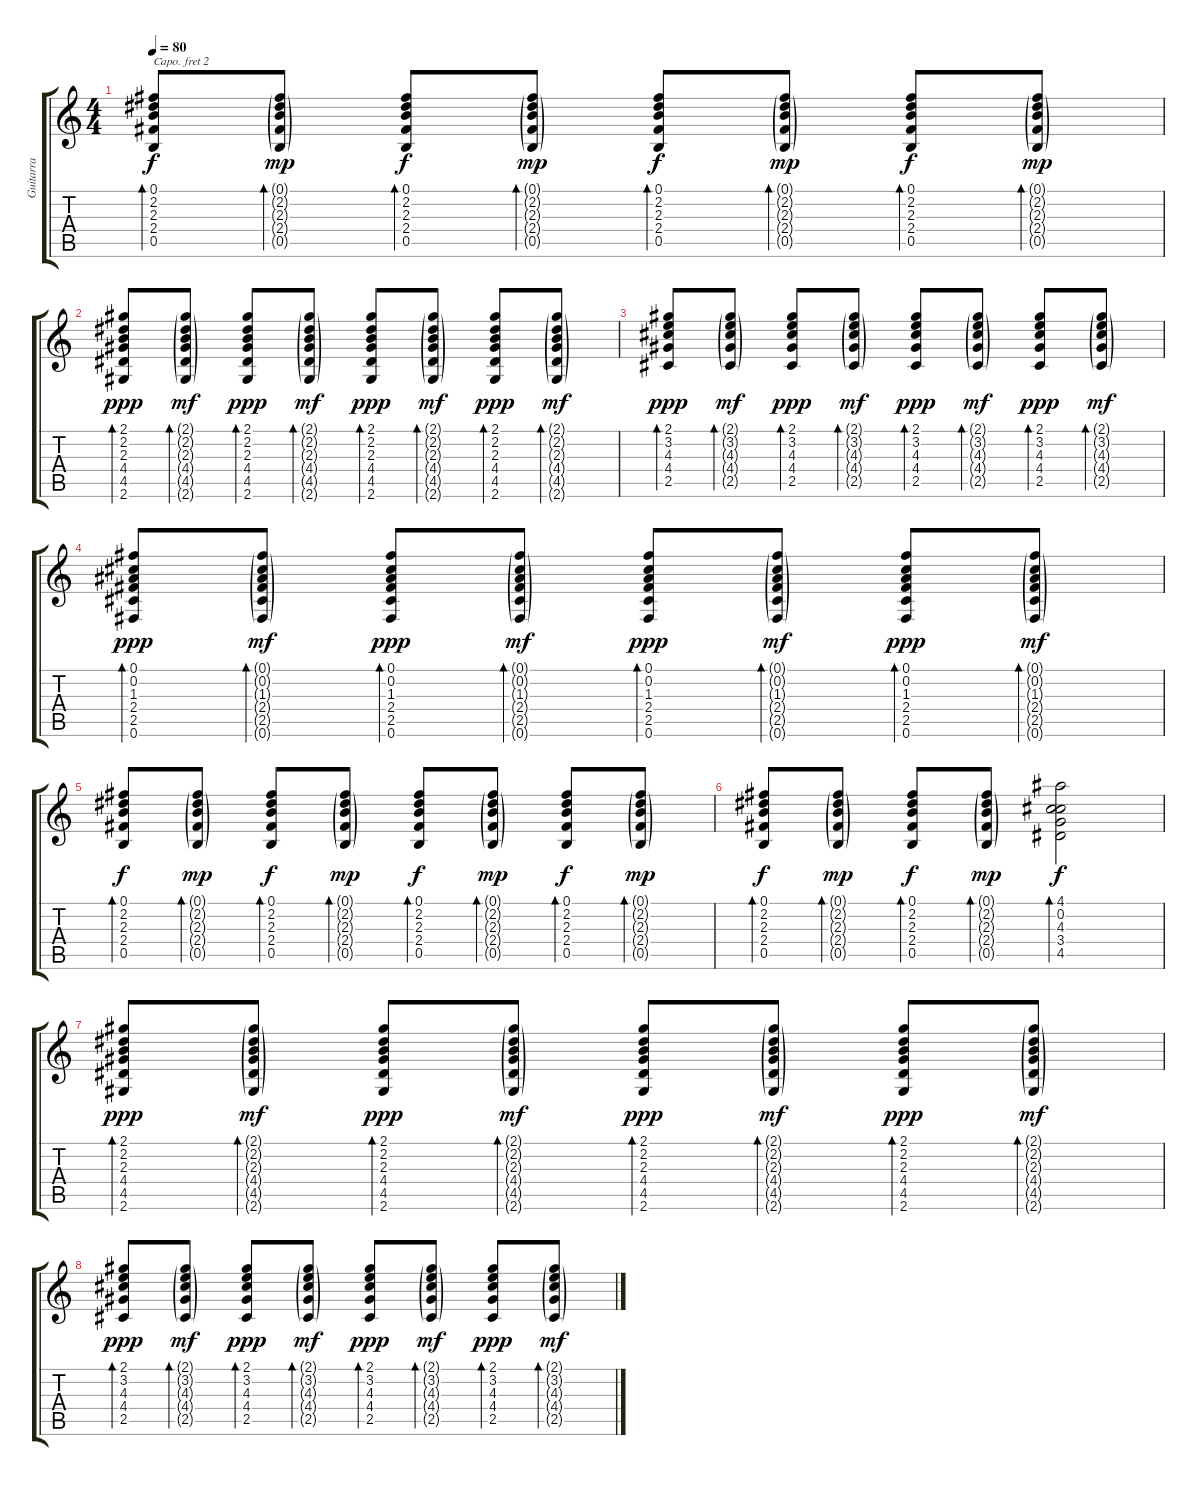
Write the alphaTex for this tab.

\track ("Guitarra" "Guitarra") {instrument acousticguitarsteel}
\staff {score tabs}
\capo 2
\tuning (E4 B3 G3 D3 A2 E2) {hide}
\ts (4 4)
\tempo 80
\clef g2
\ks c
(0.1 2.2 2.3 2.4 0.5).8{bd 30 dy f} (0.1{g} 2.2{g} 2.3{g} 2.4{g} 0.5{g}).8{bd 30 dy mp} (0.1 2.2 2.3 2.4 0.5).8{bd 30 dy f} (0.1{g} 2.2{g} 2.3{g} 2.4{g} 0.5{g}).8{bd 30 dy mp} (0.1 2.2 2.3 2.4 0.5).8{bd 30 dy f} (0.1{g} 2.2{g} 2.3{g} 2.4{g} 0.5{g}).8{bd 30 dy mp} (0.1 2.2 2.3 2.4 0.5).8{bd 30 dy f} (0.1{g} 2.2{g} 2.3{g} 2.4{g} 0.5{g}).8{bd 30 dy mp} |
(2.1 2.2 2.3 4.4 4.5 2.6).8{bd 30 dy ppp} (2.1{g} 2.2{g} 2.3{g} 4.4{g} 4.5{g} 2.6{g}).8{bd 30 dy mf} (2.1 2.2 2.3 4.4 4.5 2.6).8{bd 30 dy ppp} (2.1{g} 2.2{g} 2.3{g} 4.4{g} 4.5{g} 2.6{g}).8{bd 30 dy mf} (2.1 2.2 2.3 4.4 4.5 2.6).8{bd 30 dy ppp} (2.1{g} 2.2{g} 2.3{g} 4.4{g} 4.5{g} 2.6{g}).8{bd 30 dy mf} (2.1 2.2 2.3 4.4 4.5 2.6).8{bd 30 dy ppp} (2.1{g} 2.2{g} 2.3{g} 4.4{g} 4.5{g} 2.6{g}).8{bd 30 dy mf} |
(2.1 3.2 4.3 4.4 2.5).8{bd 30 dy ppp} (2.1{g} 3.2{g} 4.3{g} 4.4{g} 2.5{g}).8{bd 30 dy mf} (2.1 3.2 4.3 4.4 2.5).8{bd 30 dy ppp} (2.1{g} 3.2{g} 4.3{g} 4.4{g} 2.5{g}).8{bd 30 dy mf} (2.1 3.2 4.3 4.4 2.5).8{bd 30 dy ppp} (2.1{g} 3.2{g} 4.3{g} 4.4{g} 2.5{g}).8{bd 30 dy mf} (2.1 3.2 4.3 4.4 2.5).8{bd 30 dy ppp} (2.1{g} 3.2{g} 4.3{g} 4.4{g} 2.5{g}).8{bd 30 dy mf} |
(0.1 0.2 1.3 2.4 2.5 0.6).8{bd 30 dy ppp} (0.1{g} 0.2{g} 1.3{g} 2.4{g} 2.5{g} 0.6{g}).8{bd 30 dy mf} (0.1 0.2 1.3 2.4 2.5 0.6).8{bd 30 dy ppp} (0.1{g} 0.2{g} 1.3{g} 2.4{g} 2.5{g} 0.6{g}).8{bd 30 dy mf} (0.1 0.2 1.3 2.4 2.5 0.6).8{bd 30 dy ppp} (0.1{g} 0.2{g} 1.3{g} 2.4{g} 2.5{g} 0.6{g}).8{bd 30 dy mf} (0.1 0.2 1.3 2.4 2.5 0.6).8{bd 30 dy ppp} (0.1{g} 0.2{g} 1.3{g} 2.4{g} 2.5{g} 0.6{g}).8{bd 30 dy mf} |
(0.1 2.2 2.3 2.4 0.5).8{bd 30 dy f} (0.1{g} 2.2{g} 2.3{g} 2.4{g} 0.5{g}).8{bd 30 dy mp} (0.1 2.2 2.3 2.4 0.5).8{bd 30 dy f} (0.1{g} 2.2{g} 2.3{g} 2.4{g} 0.5{g}).8{bd 30 dy mp} (0.1 2.2 2.3 2.4 0.5).8{bd 30 dy f} (0.1{g} 2.2{g} 2.3{g} 2.4{g} 0.5{g}).8{bd 30 dy mp} (0.1 2.2 2.3 2.4 0.5).8{bd 30 dy f} (0.1{g} 2.2{g} 2.3{g} 2.4{g} 0.5{g}).8{bd 30 dy mp} |
(0.1 2.2 2.3 2.4 0.5).8{bd 30 dy f} (0.1{g} 2.2{g} 2.3{g} 2.4{g} 0.5{g}).8{bd 30 dy mp} (0.1 2.2 2.3 2.4 0.5).8{bd 30 dy f} (0.1{g} 2.2{g} 2.3{g} 2.4{g} 0.5{g}).8{bd 30 dy mp} (4.1 0.2 4.3 3.4 4.5).2{bd 120 dy f} |
(2.1 2.2 2.3 4.4 4.5 2.6).8{bd 30 dy ppp} (2.1{g} 2.2{g} 2.3{g} 4.4{g} 4.5{g} 2.6{g}).8{bd 30 dy mf} (2.1 2.2 2.3 4.4 4.5 2.6).8{bd 30 dy ppp} (2.1{g} 2.2{g} 2.3{g} 4.4{g} 4.5{g} 2.6{g}).8{bd 30 dy mf} (2.1 2.2 2.3 4.4 4.5 2.6).8{bd 30 dy ppp} (2.1{g} 2.2{g} 2.3{g} 4.4{g} 4.5{g} 2.6{g}).8{bd 30 dy mf} (2.1 2.2 2.3 4.4 4.5 2.6).8{bd 30 dy ppp} (2.1{g} 2.2{g} 2.3{g} 4.4{g} 4.5{g} 2.6{g}).8{bd 30 dy mf} |
(2.1 3.2 4.3 4.4 2.5).8{bd 30 dy ppp} (2.1{g} 3.2{g} 4.3{g} 4.4{g} 2.5{g}).8{bd 30 dy mf} (2.1 3.2 4.3 4.4 2.5).8{bd 30 dy ppp} (2.1{g} 3.2{g} 4.3{g} 4.4{g} 2.5{g}).8{bd 30 dy mf} (2.1 3.2 4.3 4.4 2.5).8{bd 30 dy ppp} (2.1{g} 3.2{g} 4.3{g} 4.4{g} 2.5{g}).8{bd 30 dy mf} (2.1 3.2 4.3 4.4 2.5).8{bd 30 dy ppp} (2.1{g} 3.2{g} 4.3{g} 4.4{g} 2.5{g}).8{bd 30 dy mf}
